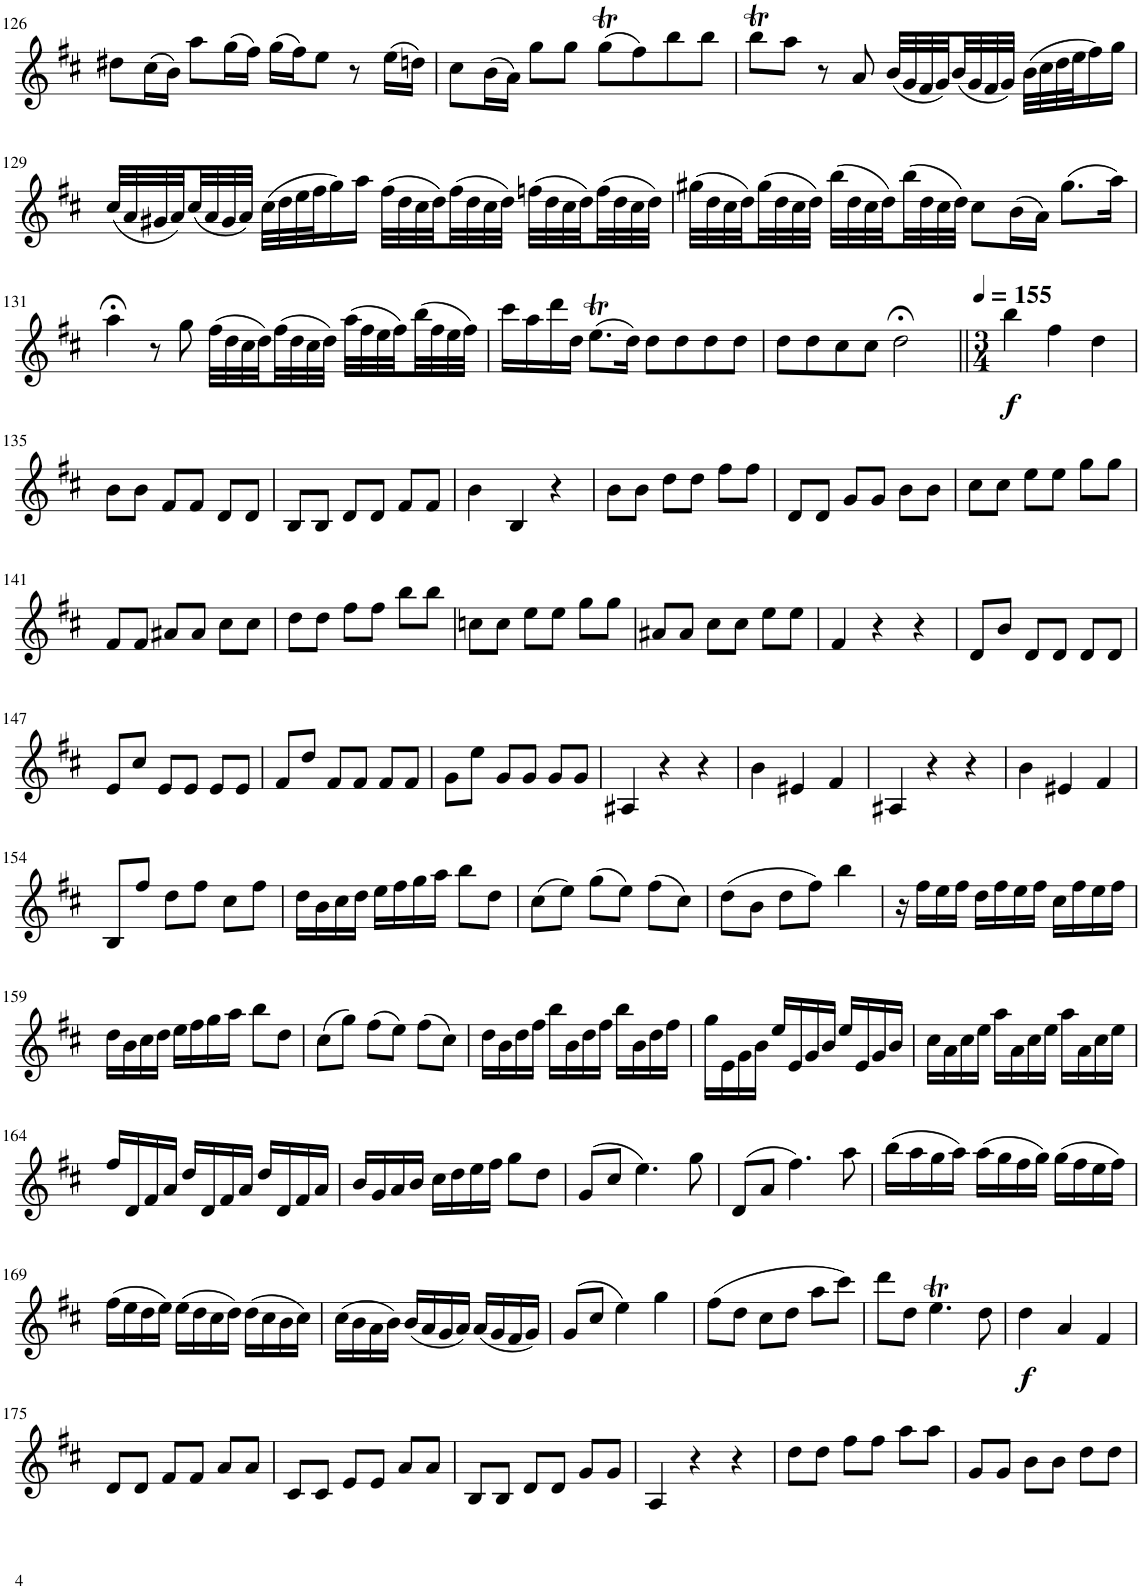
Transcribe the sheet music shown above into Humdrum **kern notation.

**kern	**dynam
*part1	*part1
*staff1	*staff1
*I"Violin	*
*I'Vln.	*
!!LO:PB:g=z
*clefG2	*
*k[f#c#]	*
*M4/4	*
=126	=126
8dd#X\L	.
(16cc#\L	.
16b\JJ)	.
8aa\L	.
(16gg\L	.
16ff#\JJ)	.
(16gg\LL	.
16ff#\J)	.
8ee\J	.
8r	.
(16ee\LL	.
16ddn\JJ)	.
=127	=127
8cc#\L	.
(16b\L	.
16a\JJ)	.
8gg\L	.
8gg\J	.
(8ggT\L	.
8ff#\)	.
8bb\	.
8bb\J	.
=128	=128
8bbT\L	.
8aa\J	.
8r	.
8a/	.
(32b/LLL	.
32g/	.
32f#/	.
32g/)	.
(32b/	.
32g/	.
32f#/	.
32g/JJJ)	.
(32b\LLL	.
32cc#\	.
32dd\	.
32ee\J	.
16ff#\)	.
16gg\JJ	.
!!LO:LB:g=z
=129	=129
(32cc#/LLL	.
32a/	.
32g#X/	.
32a/)	.
(32cc#/	.
32a/	.
32g#/	.
32a/JJJ)	.
(32cc#\LLL	.
32dd\	.
32ee\	.
32ff#\J	.
16gg\)	.
16aa\JJ	.
(32ff#\LLL	.
32dd\	.
32cc#\	.
32dd\)	.
(32ff#\	.
32dd\	.
32cc#\	.
32dd\JJJ)	.
(32ffn\LLL	.
32dd\	.
32cc#\	.
32dd\)	.
(32ff\	.
32dd\	.
32cc#\	.
32dd\JJJ)	.
=130	=130
(32gg#X\LLL	.
32dd\	.
32cc#\	.
32dd\)	.
(32gg#\	.
32dd\	.
32cc#\	.
32dd\JJJ)	.
(32bb\LLL	.
32dd\	.
32cc#\	.
32dd\)	.
(32bb\	.
32dd\	.
32cc#\	.
32dd\JJJ)	.
8cc#\L	.
(16b\L	.
16a\JJ)	.
(8.gg#\L	.
16aa\Jk)	.
!!LO:LB:g=z
=131	=131
4aa;<\	.
8r	.
8gg\	.
(32ff#\LLL	.
32dd\	.
32cc#\	.
32dd\)	.
(32ff#\	.
32dd\	.
32cc#\	.
32dd\JJJ)	.
(32aa\LLL	.
32ff#\	.
32ee\	.
32ff#\)	.
(32bb\	.
32ff#\	.
32ee\	.
32ff#\JJJ)	.
=132	=132
16ccc#\LL	.
16aa\	.
16ddd\	.
16dd\JJ	.
(8.eeT\L	.
16dd\Jk)	.
8dd\L	.
8dd\	.
8dd\	.
8dd\J	.
=133	=133
8dd\L	.
8dd\	.
8cc#\	.
8cc#\J	.
2dd;<\	.
=134||	=134||
*M3/4	*
*MM155	*
!	!LO:DY:b
4bb\	f
4ff#\	.
4dd\	.
!!LO:LB:g=z
=135	=135
8b\L	.
8b\J	.
8f#/L	.
8f#/J	.
8d/L	.
8d/J	.
=136	=136
8B/L	.
8B/J	.
8d/L	.
8d/J	.
8f#/L	.
8f#/J	.
=137	=137
4b\	.
4B/	.
4r	.
=138	=138
8b\L	.
8b\J	.
8dd\L	.
8dd\J	.
8ff#\L	.
8ff#\J	.
=139	=139
8d/L	.
8d/J	.
8g/L	.
8g/J	.
8b\L	.
8b\J	.
=140	=140
8cc#\L	.
8cc#\J	.
8ee\L	.
8ee\J	.
8gg\L	.
8gg\J	.
!!LO:LB:g=z
=141	=141
8f#/L	.
8f#/J	.
8a#X/L	.
8a#/J	.
8cc#\L	.
8cc#\J	.
=142	=142
8dd\L	.
8dd\J	.
8ff#\L	.
8ff#\J	.
8bb\L	.
8bb\J	.
=143	=143
8ccn\L	.
8cc\J	.
8ee\L	.
8ee\J	.
8gg\L	.
8gg\J	.
=144	=144
8a#X/L	.
8a#/J	.
8cc#\L	.
8cc#\J	.
8ee\L	.
8ee\J	.
=145	=145
4f#/	.
4r	.
4r	.
=146	=146
8d/L	.
8b/J	.
8d/L	.
8d/J	.
8d/L	.
8d/J	.
!!LO:LB:g=z
=147	=147
8e/L	.
8cc#/J	.
8e/L	.
8e/J	.
8e/L	.
8e/J	.
=148	=148
8f#/L	.
8dd/J	.
8f#/L	.
8f#/J	.
8f#/L	.
8f#/J	.
=149	=149
8g\L	.
8ee\J	.
8g/L	.
8g/J	.
8g/L	.
8g/J	.
=150	=150
4A#X/	.
4r	.
4r	.
=151	=151
4b\	.
4e#X/	.
4f#/	.
=152	=152
4A#X/	.
4r	.
4r	.
=153	=153
4b\	.
4e#X/	.
4f#/	.
!!LO:LB:g=z
=154	=154
8B/L	.
8ff#/J	.
8dd\L	.
8ff#\J	.
8cc#\L	.
8ff#\J	.
=155	=155
16dd\LL	.
16b\	.
16cc#\	.
16dd\JJ	.
16ee\LL	.
16ff#\	.
16gg\	.
16aa\JJ	.
8bb\L	.
8dd\J	.
=156	=156
(8cc#\L	.
8ee\J)	.
(8gg\L	.
8ee\J)	.
(8ff#\L	.
8cc#\J)	.
=157	=157
(8dd\L	.
8b\J	.
8dd\L	.
8ff#\J)	.
4bb\	.
=158	=158
16r	.
16ff#\LL	.
16ee\	.
16ff#\JJ	.
16dd\LL	.
16ff#\	.
16ee\	.
16ff#\JJ	.
16cc#\LL	.
16ff#\	.
16ee\	.
16ff#\JJ	.
!!LO:LB:g=z
=159	=159
16dd\LL	.
16b\	.
16cc#\	.
16dd\JJ	.
16ee\LL	.
16ff#\	.
16gg\	.
16aa\JJ	.
8bb\L	.
8dd\J	.
=160	=160
(8cc#\L	.
8gg\J)	.
(8ff#\L	.
8ee\J)	.
(8ff#\L	.
8cc#\J)	.
=161	=161
16dd\LL	.
16b\	.
16dd\	.
16ff#\JJ	.
16bb\LL	.
16b\	.
16dd\	.
16ff#\JJ	.
16bb\LL	.
16b\	.
16dd\	.
16ff#\JJ	.
=162	=162
16gg\LL	.
16e\	.
16g\	.
16b\JJ	.
16ee/LL	.
16e/	.
16g/	.
16b/JJ	.
16ee/LL	.
16e/	.
16g/	.
16b/JJ	.
=163	=163
16cc#\LL	.
16a\	.
16cc#\	.
16ee\JJ	.
16aa\LL	.
16a\	.
16cc#\	.
16ee\JJ	.
16aa\LL	.
16a\	.
16cc#\	.
16ee\JJ	.
!!LO:LB:g=z
=164	=164
16ff#/LL	.
16d/	.
16f#/	.
16a/JJ	.
16dd/LL	.
16d/	.
16f#/	.
16a/JJ	.
16dd/LL	.
16d/	.
16f#/	.
16a/JJ	.
=165	=165
16b/LL	.
16g/	.
16a/	.
16b/JJ	.
16cc#\LL	.
16dd\	.
16ee\	.
16ff#\JJ	.
8gg\L	.
8dd\J	.
=166	=166
(8g/L	.
8cc#/J	.
4.ee\)	.
8gg\	.
=167	=167
(8d/L	.
8a/J	.
4.ff#\)	.
8aa\	.
=168	=168
(16bb\LL	.
16aa\	.
16gg\	.
16aa\JJ)	.
(16aa\LL	.
16gg\	.
16ff#\	.
16gg\JJ)	.
(16gg\LL	.
16ff#\	.
16ee\	.
16ff#\JJ)	.
!!LO:LB:g=z
=169	=169
(16ff#\LL	.
16ee\	.
16dd\	.
16ee\JJ)	.
(16ee\LL	.
16dd\	.
16cc#\	.
16dd\JJ)	.
(16dd\LL	.
16cc#\	.
16b\	.
16cc#\JJ)	.
=170	=170
(16cc#\LL	.
16b\	.
16a\	.
16b\JJ)	.
(16b/LL	.
16a/	.
16g/	.
16a/JJ)	.
(16a/LL	.
16g/	.
16f#/	.
16g/JJ)	.
=171	=171
(8g/L	.
8cc#/J	.
4ee\)	.
4gg\	.
=172	=172
(8ff#\L	.
8dd\J	.
8cc#\L	.
8dd\J	.
8aa\L	.
8ccc#\J)	.
=173	=173
8ddd\L	.
8dd\J	.
4.eeT\	.
8dd\	.
=174	=174
!	!LO:DY:b
4dd\	f
4a/	.
4f#/	.
!!LO:LB:g=z
=175	=175
8d/L	.
8d/J	.
8f#/L	.
8f#/J	.
8a/L	.
8a/J	.
=176	=176
8c#/L	.
8c#/J	.
8e/L	.
8e/J	.
8a/L	.
8a/J	.
=177	=177
8B/L	.
8B/J	.
8d/L	.
8d/J	.
8g/L	.
8g/J	.
=178	=178
4A/	.
4r	.
4r	.
=179	=179
8dd\L	.
8dd\J	.
8ff#\L	.
8ff#\J	.
8aa\L	.
8aa\J	.
=180	=180
8g/L	.
8g/J	.
8b\L	.
8b\J	.
8dd\L	.
8dd\J	.
=	=
*-	*-
